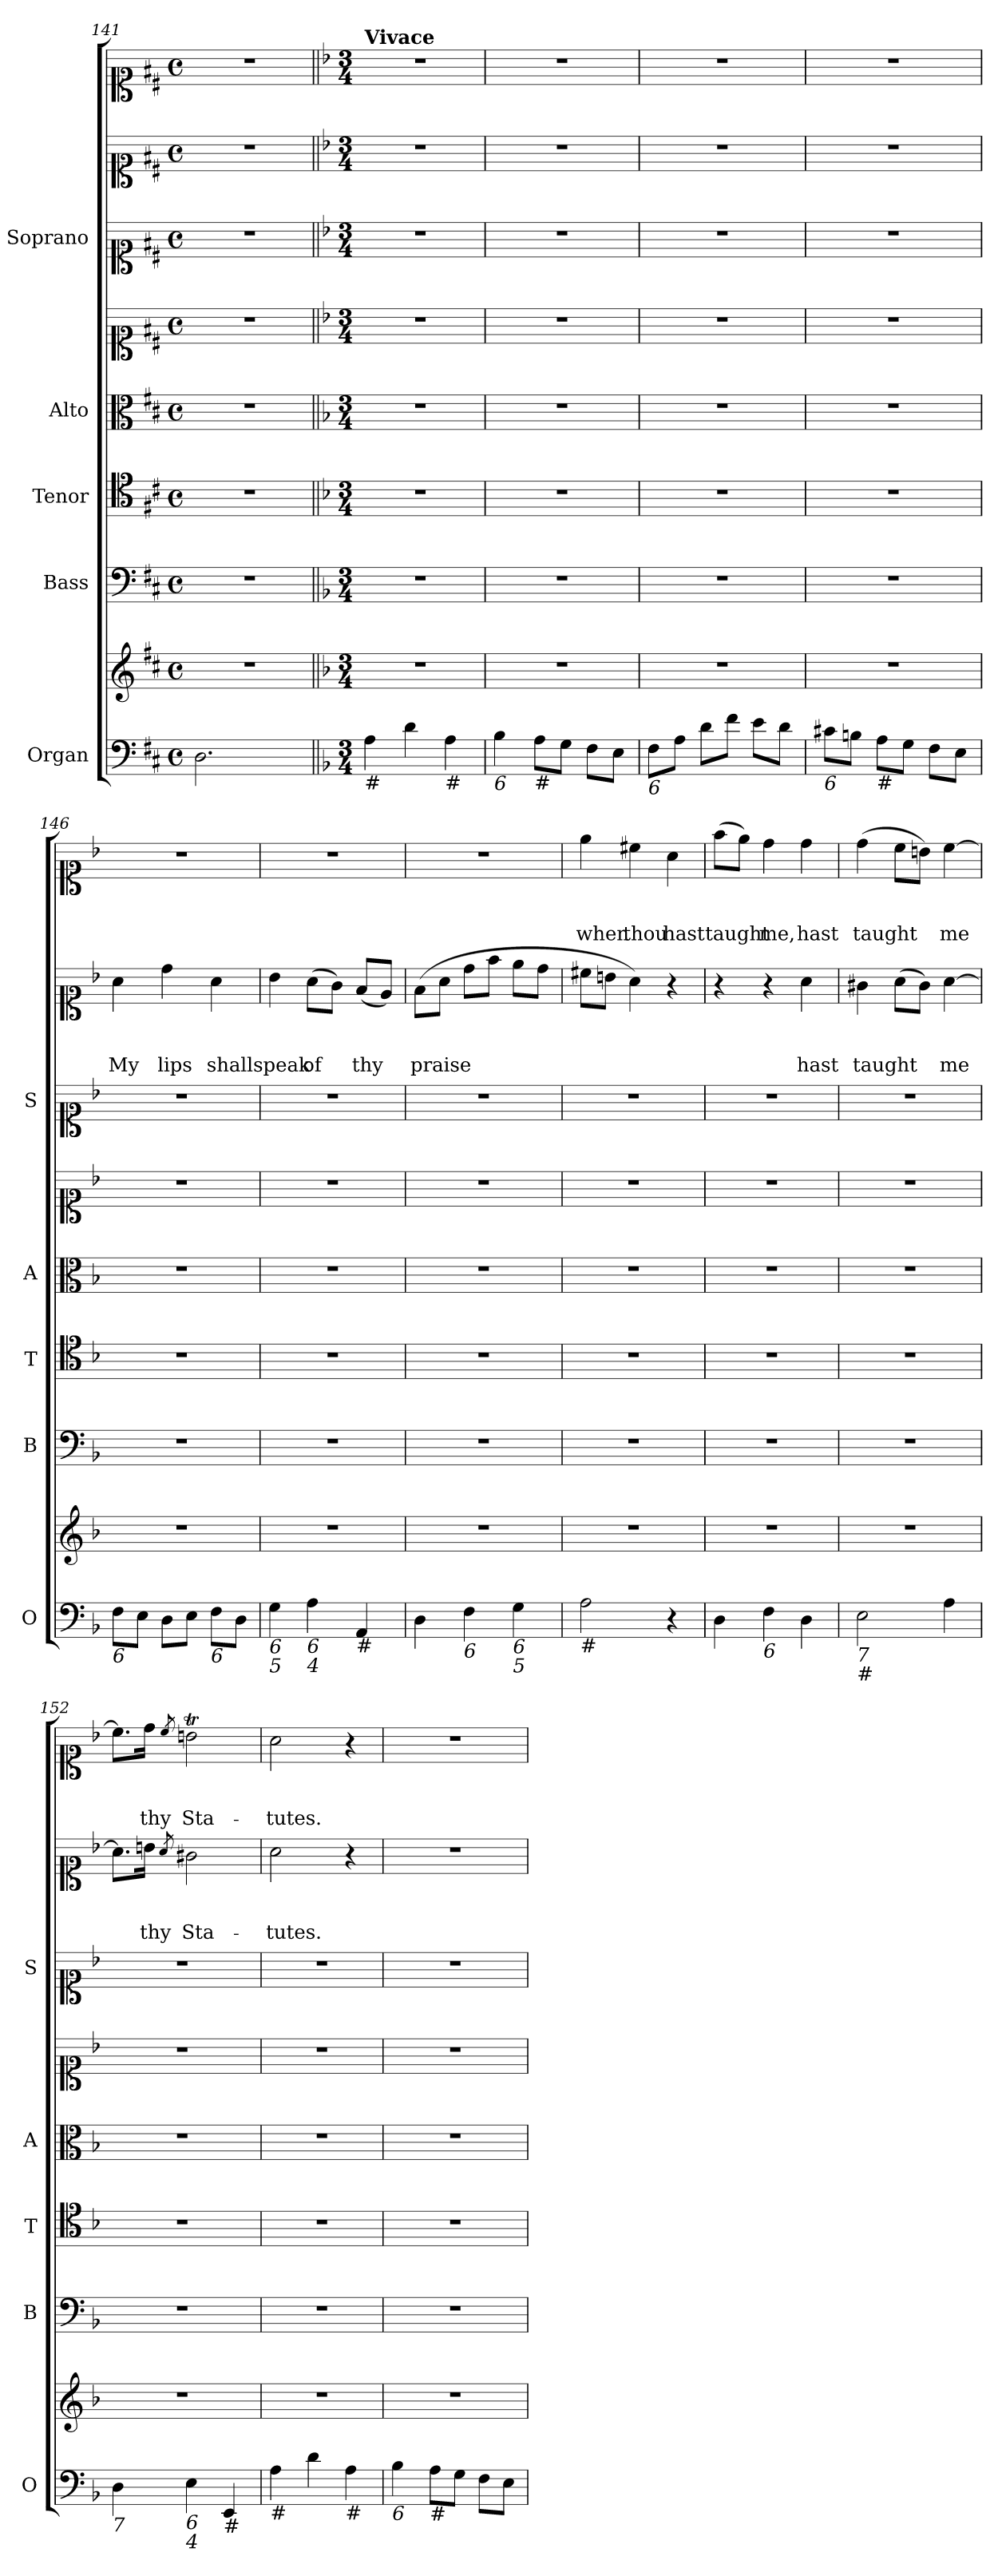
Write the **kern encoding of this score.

**kern	**kern	**kern	**kern	**kern	**kern	**kern	**kern	**text	**text	**text	**kern	**text	**text	**text
*part8	*part8	*part7	*part6	*part5	*part4	*part3	*part2	*part2	*part2	*part2	*part1	*part1	*part1	*part1
*staff9	*staff8	*staff7	*staff6	*staff5	*staff4	*staff3	*staff2	*staff2	*staff2	*staff2	*staff1	*staff1	*staff1	*staff1
*I"Organ	*	*I"Bass	*I"Tenor	*I"Alto	*	*I"Soprano	*	*	*	*	*	*	*	*
*I'O	*	*I'B	*I'T	*I'A	*	*I'S	*	*	*	*	*	*	*	*
*clefF4	*clefG2	*clefF4	*clefC4	*clefC3	*clefC1	*clefC1	*clefC1	*	*	*	*clefC1	*	*	*
*k[f#c#]	*k[f#c#]	*k[f#c#]	*k[f#c#]	*k[f#c#]	*k[f#c#]	*k[f#c#]	*k[f#c#]	*	*	*	*k[f#c#]	*	*	*
*D:	*D:	*D:	*D:	*D:	*D:	*D:	*D:	*	*	*	*D:	*	*	*
*M4/4	*M4/4	*M4/4	*M4/4	*M4/4	*M4/4	*M4/4	*M4/4	*	*	*	*M4/4	*	*	*
*met(c)	*met(c)	*met(c)	*met(c)	*met(c)	*met(c)	*met(c)	*met(c)	*	*	*	*met(c)	*	*	*
=141	=141	=141	=141	=141	=141	=141	=141	=141	=141	=141	=141	=141	=141	=141
2.D\	1r	1r	1r	1r	1r	1r	1r	.	.	.	1r	.	.	.
4ryy	.	.	.	.	.	.	.	.	.	.	.	.	.	.
!!LO:LB:g=z
=142||	=142||	=142||	=142||	=142||	=142||	=142||	=142||	=142||	=142||	=142||	=142||	=142||	=142||	=142||
*k[b-]	*k[b-]	*k[b-]	*k[b-]	*k[b-]	*k[b-]	*k[b-]	*k[b-]	*	*	*	*k[b-]	*	*	*
*d:	*d:	*d:	*d:	*d:	*d:	*d:	*d:	*	*	*	*d:	*	*	*
*M3/4	*M3/4	*M3/4	*M3/4	*M3/4	*M3/4	*M3/4	*M3/4	*	*	*	*M3/4	*	*	*
*	*	*	*	*	*	*	*	*	*	*	*MM104	*	*	*
!	!	!	!	!	!	!	!	!	!	!	!LO:TX:a:B:t=Vivace	!	!	!
!LO:TX:b:t=#	!	!	!	!	!	!	!	!	!	!	!	!	!	!
4A\	2.r	2.r	2.r	2.r	2.r	2.r	2.r	.	.	.	2.r	.	.	.
4d\	.	.	.	.	.	.	.	.	.	.	.	.	.	.
!LO:TX:b:t=#	!	!	!	!	!	!	!	!	!	!	!	!	!	!
4A\	.	.	.	.	.	.	.	.	.	.	.	.	.	.
=143	=143	=143	=143	=143	=143	=143	=143	=143	=143	=143	=143	=143	=143	=143
!LO:TX:b:i:t=6	!	!	!	!	!	!	!	!	!	!	!	!	!	!
4B-\	2.r	2.r	2.r	2.r	2.r	2.r	2.r	.	.	.	2.r	.	.	.
!LO:TX:b:t=#	!	!	!	!	!	!	!	!	!	!	!	!	!	!
8A\L	.	.	.	.	.	.	.	.	.	.	.	.	.	.
8G\J	.	.	.	.	.	.	.	.	.	.	.	.	.	.
8F\L	.	.	.	.	.	.	.	.	.	.	.	.	.	.
8E\J	.	.	.	.	.	.	.	.	.	.	.	.	.	.
=144	=144	=144	=144	=144	=144	=144	=144	=144	=144	=144	=144	=144	=144	=144
!LO:TX:b:i:t=6	!	!	!	!	!	!	!	!	!	!	!	!	!	!
8F\L	2.r	2.r	2.r	2.r	2.r	2.r	2.r	.	.	.	2.r	.	.	.
8A\J	.	.	.	.	.	.	.	.	.	.	.	.	.	.
8d\L	.	.	.	.	.	.	.	.	.	.	.	.	.	.
8f\J	.	.	.	.	.	.	.	.	.	.	.	.	.	.
8e\L	.	.	.	.	.	.	.	.	.	.	.	.	.	.
8d\J	.	.	.	.	.	.	.	.	.	.	.	.	.	.
=145	=145	=145	=145	=145	=145	=145	=145	=145	=145	=145	=145	=145	=145	=145
!LO:TX:b:i:t=6	!	!	!	!	!	!	!	!	!	!	!	!	!	!
8c#X\L	2.r	2.r	2.r	2.r	2.r	2.r	2.r	.	.	.	2.r	.	.	.
8Bn\J	.	.	.	.	.	.	.	.	.	.	.	.	.	.
!LO:TX:b:t=#	!	!	!	!	!	!	!	!	!	!	!	!	!	!
8A\L	.	.	.	.	.	.	.	.	.	.	.	.	.	.
8G\J	.	.	.	.	.	.	.	.	.	.	.	.	.	.
8F\L	.	.	.	.	.	.	.	.	.	.	.	.	.	.
8E\J	.	.	.	.	.	.	.	.	.	.	.	.	.	.
=146	=146	=146	=146	=146	=146	=146	=146	=146	=146	=146	=146	=146	=146	=146
!LO:TX:b:i:t=6	!	!	!	!	!	!	!	!	!	!	!	!	!	!
!	!	!	!	!	!	!	!	!	!	!LO:LY:b	!	!	!	!
8F\L	2.r	2.r	2.r	2.r	2.r	2.r	4a\	.	.	My	2.r	.	.	.
8E\J	.	.	.	.	.	.	.	.	.	.	.	.	.	.
!	!	!	!	!	!	!	!	!	!	!LO:LY:b	!	!	!	!
8D\L	.	.	.	.	.	.	4dd\	.	.	lips	.	.	.	.
8E\J	.	.	.	.	.	.	.	.	.	.	.	.	.	.
!LO:TX:b:i:t=6	!	!	!	!	!	!	!	!	!	!	!	!	!	!
!	!	!	!	!	!	!	!	!	!	!LO:LY:b	!	!	!	!
8F\L	.	.	.	.	.	.	4a\	.	.	shall	.	.	.	.
8D\J	.	.	.	.	.	.	.	.	.	.	.	.	.	.
=147	=147	=147	=147	=147	=147	=147	=147	=147	=147	=147	=147	=147	=147	=147
!LO:TX:b:i:t=6	!	!	!	!	!	!	!	!	!	!	!	!	!	!
!LO:TX:b:i:t=5	!	!	!	!	!	!	!	!	!	!	!	!	!	!
!	!	!	!	!	!	!	!	!	!	!LO:LY:b	!	!	!	!
4G\	2.r	2.r	2.r	2.r	2.r	2.r	4b-\	.	.	speak	2.r	.	.	.
!LO:TX:b:i:t=6	!	!	!	!	!	!	!	!	!	!	!	!	!	!
!LO:TX:b:i:t=4	!	!	!	!	!	!	!	!	!	!	!	!	!	!
!	!	!	!	!	!	!	!	!	!	!LO:LY:b	!	!	!	!
4A\	.	.	.	.	.	.	(>8a\L	.	.	of	.	.	.	.
.	.	.	.	.	.	.	8g\J)	.	.	.	.	.	.	.
!LO:TX:b:t=#	!	!	!	!	!	!	!	!	!	!	!	!	!	!
!	!	!	!	!	!	!	!	!	!	!LO:LY:b	!	!	!	!
4AA/	.	.	.	.	.	.	(<8f/L	.	.	thy	.	.	.	.
.	.	.	.	.	.	.	8e/J)	.	.	.	.	.	.	.
=148	=148	=148	=148	=148	=148	=148	=148	=148	=148	=148	=148	=148	=148	=148
!	!	!	!	!	!	!	!	!	!	!LO:LY:b	!	!	!	!
4D\	2.r	2.r	2.r	2.r	2.r	2.r	(>8f\L	.	.	praise	2.r	.	.	.
.	.	.	.	.	.	.	8a\J	.	.	.	.	.	.	.
!LO:TX:b:i:t=6	!	!	!	!	!	!	!	!	!	!	!	!	!	!
4F\	.	.	.	.	.	.	8dd\L	.	.	.	.	.	.	.
.	.	.	.	.	.	.	8ff\J	.	.	.	.	.	.	.
!LO:TX:b:i:t=6	!	!	!	!	!	!	!	!	!	!	!	!	!	!
!LO:TX:b:i:t=5	!	!	!	!	!	!	!	!	!	!	!	!	!	!
4G\	.	.	.	.	.	.	8ee\L	.	.	.	.	.	.	.
.	.	.	.	.	.	.	8dd\J	.	.	.	.	.	.	.
=149	=149	=149	=149	=149	=149	=149	=149	=149	=149	=149	=149	=149	=149	=149
!LO:TX:b:t=#	!	!	!	!	!	!	!	!	!	!	!	!	!	!
!	!	!	!	!	!	!	!	!	!	!	!	!	!	!LO:LY:b
2A\	2.r	2.r	2.r	2.r	2.r	2.r	8cc#X\L	.	.	.	4ee\	.	.	when
.	.	.	.	.	.	.	8bn\J	.	.	.	.	.	.	.
!	!	!	!	!	!	!	!	!	!	!	!	!	!	!LO:LY:b
.	.	.	.	.	.	.	4a\)	.	.	.	4cc#X\	.	.	thou
!	!	!	!	!	!	!	!	!	!	!	!	!	!	!LO:LY:b
4r	.	.	.	.	.	.	4r	.	.	.	4a\	.	.	hast
!!LO:LB:g=z
=150	=150	=150	=150	=150	=150	=150	=150	=150	=150	=150	=150	=150	=150	=150
!	!	!	!	!	!	!	!	!	!	!	!	!	!	!LO:LY:b
4D\	2.r	2.r	2.r	2.r	2.r	2.r	4r	.	.	.	(>8ff\L	.	.	taught
.	.	.	.	.	.	.	.	.	.	.	8ee\J)	.	.	.
!LO:TX:b:i:t=6	!	!	!	!	!	!	!	!	!	!	!	!	!	!
!	!	!	!	!	!	!	!	!	!	!	!	!	!	!LO:LY:b
4F\	.	.	.	.	.	.	4r	.	.	.	4dd\	.	.	me,
!	!	!	!	!	!	!	!	!	!	!LO:LY:b	!	!	!	!LO:LY:b
4D\	.	.	.	.	.	.	4a\	.	.	hast	4dd\	.	.	hast
=151	=151	=151	=151	=151	=151	=151	=151	=151	=151	=151	=151	=151	=151	=151
!LO:TX:b:i:t=7	!	!	!	!	!	!	!	!	!	!	!	!	!	!
!LO:TX:b:t=#	!	!	!	!	!	!	!	!	!	!	!	!	!	!
!	!	!	!	!	!	!	!	!	!	!LO:LY:b	!	!	!	!LO:LY:b
2E\	2.r	2.r	2.r	2.r	2.r	2.r	4g#X\	.	.	taught	(>4dd\	.	.	taught
.	.	.	.	.	.	.	(>8a\L	.	.	.	8cc\L	.	.	.
.	.	.	.	.	.	.	8g#\J)	.	.	.	8bn\J)	.	.	.
!	!	!	!	!	!	!	!	!	!	!LO:LY:b	!	!	!	!LO:LY:b
4A\	.	.	.	.	.	.	[4a\	.	.	me	[4cc\	.	.	me
=152	=152	=152	=152	=152	=152	=152	=152	=152	=152	=152	=152	=152	=152	=152
!LO:TX:b:i:t=7	!	!	!	!	!	!	!	!	!	!	!	!	!	!
4D\	2.r	2.r	2.r	2.r	2.r	2.r	8.a\L]	.	.	.	8.cc\L]	.	.	.
!	!	!	!	!	!	!	!	!	!	!LO:LY:b	!	!	!	!LO:LY:b
.	.	.	.	.	.	.	16bn\Jk	.	.	thy	16dd\Jk	.	.	thy
.	.	.	.	.	.	.	8qa/	.	.	.	8qcc/	.	.	.
!LO:TX:b:i:t=6	!	!	!	!	!	!	!	!	!	!	!	!	!	!
!LO:TX:b:i:t=4	!	!	!	!	!	!	!	!	!	!	!	!	!	!
!	!	!	!	!	!	!	!	!	!	!LO:LY:b	!	!	!	!LO:LY:b
4E\	.	.	.	.	.	.	2g#X\	.	.	Sta-	2bnt\	.	.	Sta-
!LO:TX:b:t=#	!	!	!	!	!	!	!	!	!	!	!	!	!	!
4EE/	.	.	.	.	.	.	.	.	.	.	.	.	.	.
=153	=153	=153	=153	=153	=153	=153	=153	=153	=153	=153	=153	=153	=153	=153
!LO:TX:b:t=#	!	!	!	!	!	!	!	!	!	!	!	!	!	!
!	!	!	!	!	!	!	!	!	!	!LO:LY:b	!	!	!	!LO:LY:b
4A\	2.r	2.r	2.r	2.r	2.r	2.r	2a\	.	.	-tutes.	2a\	.	.	-tutes.
4d\	.	.	.	.	.	.	.	.	.	.	.	.	.	.
!LO:TX:b:t=#	!	!	!	!	!	!	!	!	!	!	!	!	!	!
4A\	.	.	.	.	.	.	4r	.	.	.	4r	.	.	.
=154	=154	=154	=154	=154	=154	=154	=154	=154	=154	=154	=154	=154	=154	=154
!LO:TX:b:i:t=6	!	!	!	!	!	!	!	!	!	!	!	!	!	!
4B-\	2.r	2.r	2.r	2.r	2.r	2.r	2.r	.	.	.	2.r	.	.	.
!LO:TX:b:t=#	!	!	!	!	!	!	!	!	!	!	!	!	!	!
8A\L	.	.	.	.	.	.	.	.	.	.	.	.	.	.
8G\J	.	.	.	.	.	.	.	.	.	.	.	.	.	.
8F\L	.	.	.	.	.	.	.	.	.	.	.	.	.	.
8E\J	.	.	.	.	.	.	.	.	.	.	.	.	.	.
=	=	=	=	=	=	=	=	=	=	=	=	=	=	=
*-	*-	*-	*-	*-	*-	*-	*-	*-	*-	*-	*-	*-	*-	*-
